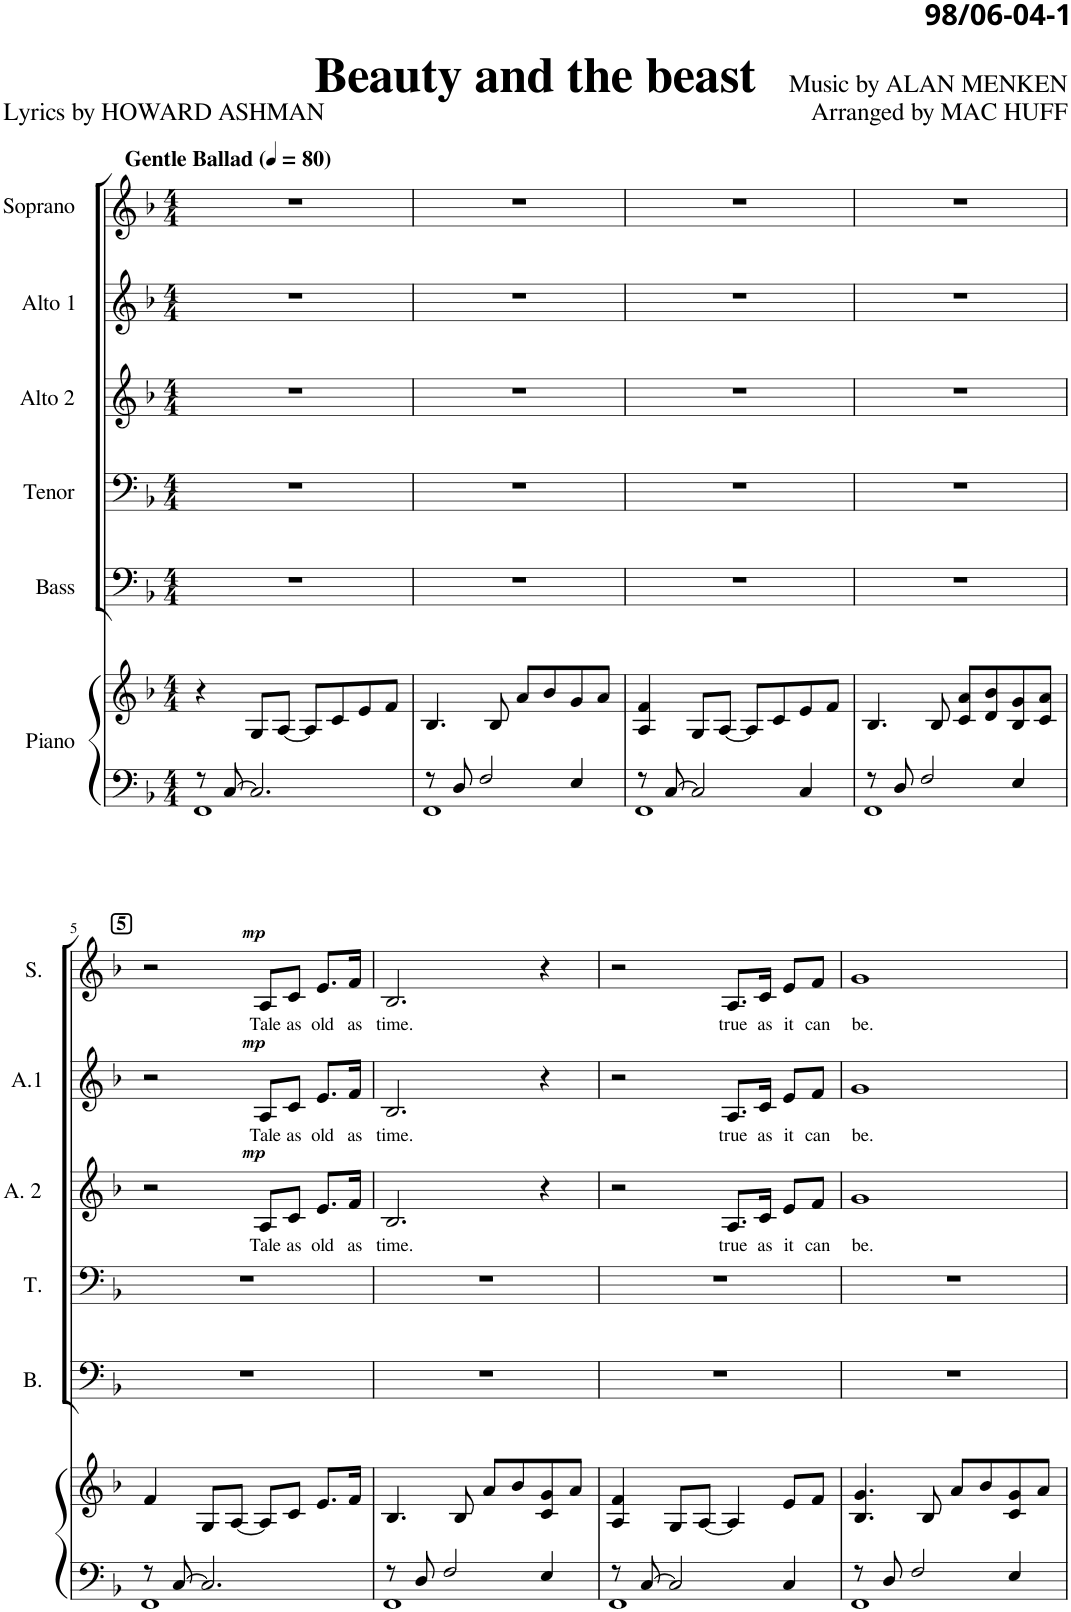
**kern	**kern	**kern	**kern	**kern	**text	**dynam	**kern	**text	**dynam	**kern	**text	**dynam
*part6	*part6	*part5	*part4	*part3	*part3	*part3	*part2	*part2	*part2	*part1	*part1	*part1
*staff7	*staff6	*staff5	*staff4	*staff3	*staff3	*staff3	*staff2	*staff2	*staff2	*staff1	*staff1	*staff1
*I"Piano	*	*I"Bass	*I"Tenor	*I"Alto 2	*	*	*I"Alto 1	*	*	*I"Soprano	*	*
*I'Pno	*	*I'B.	*I'T.	*I'A. 2	*	*	*I'A.1	*	*	*I'S.	*	*
*clefF4	*clefG2	*clefF4	*clefF4	*clefG2	*	*	*clefG2	*	*	*clefG2	*	*
*k[b-]	*k[b-]	*k[b-]	*k[b-]	*k[b-]	*	*	*k[b-]	*	*	*k[b-]	*	*
*M4/4	*M4/4	*M4/4	*M4/4	*M4/4	*	*	*M4/4	*	*	*M4/4	*	*
*MM80	*MM80	*MM80	*MM80	*MM80	*	*	*MM80	*	*	*MM80	*	*
=1	=1	=1	=1	=1	=1	=1	=1	=1	=1	=1	=1	=1
*^	*	*	*	*	*	*	*	*	*	*	*	*
!	!	!	!	!	!	!	!	!	!	!	!LO:TX:a:B:t=Gentle Ballad	!	!
8r	1FF	4r	1r	1r	1r	.	.	1r	.	.	1r	.	.
[8C/	.	.	.	.	.	.	.	.	.	.	.	.	.
2.C/]	.	8G/L	.	.	.	.	.	.	.	.	.	.	.
.	.	[8A/J	.	.	.	.	.	.	.	.	.	.	.
.	.	8A/L]	.	.	.	.	.	.	.	.	.	.	.
.	.	8c/	.	.	.	.	.	.	.	.	.	.	.
.	.	8e/	.	.	.	.	.	.	.	.	.	.	.
.	.	8f/J	.	.	.	.	.	.	.	.	.	.	.
=2	=2	=2	=2	=2	=2	=2	=2	=2	=2	=2	=2	=2	=2
8r	1FF	4.B-/	1r	1r	1r	.	.	1r	.	.	1r	.	.
8D/	.	.	.	.	.	.	.	.	.	.	.	.	.
2F/	.	.	.	.	.	.	.	.	.	.	.	.	.
.	.	8B-/	.	.	.	.	.	.	.	.	.	.	.
.	.	8a/L	.	.	.	.	.	.	.	.	.	.	.
.	.	8b-/	.	.	.	.	.	.	.	.	.	.	.
4E/	.	8g/	.	.	.	.	.	.	.	.	.	.	.
.	.	8a/J	.	.	.	.	.	.	.	.	.	.	.
=3	=3	=3	=3	=3	=3	=3	=3	=3	=3	=3	=3	=3	=3
8r	1FF	4A/ 4f/	1r	1r	1r	.	.	1r	.	.	1r	.	.
[8C/	.	.	.	.	.	.	.	.	.	.	.	.	.
2C/]	.	8G/L	.	.	.	.	.	.	.	.	.	.	.
.	.	[8A/J	.	.	.	.	.	.	.	.	.	.	.
.	.	8A/L]	.	.	.	.	.	.	.	.	.	.	.
.	.	8c/	.	.	.	.	.	.	.	.	.	.	.
4C/	.	8e/	.	.	.	.	.	.	.	.	.	.	.
.	.	8f/J	.	.	.	.	.	.	.	.	.	.	.
=4	=4	=4	=4	=4	=4	=4	=4	=4	=4	=4	=4	=4	=4
8r	1FF	4.B-/	1r	1r	1r	.	.	1r	.	.	1r	.	.
8D/	.	.	.	.	.	.	.	.	.	.	.	.	.
2F/	.	.	.	.	.	.	.	.	.	.	.	.	.
.	.	8B-/	.	.	.	.	.	.	.	.	.	.	.
.	.	8c/ 8a/L	.	.	.	.	.	.	.	.	.	.	.
.	.	8d/ 8b-/	.	.	.	.	.	.	.	.	.	.	.
4E/	.	8B-/ 8g/	.	.	.	.	.	.	.	.	.	.	.
.	.	8c/ 8a/J	.	.	.	.	.	.	.	.	.	.	.
!!LO:LB:g=z
!!LO:REH:place=s1:a:B:cj:fs=11:t=5
=5	=5	=5	=5	=5	=5	=5	=5	=5	=5	=5	=5	=5	=5
8r	1FF	4f/	1r	1r	2r	.	.	2r	.	.	2r	.	.
[8C/	.	.	.	.	.	.	.	.	.	.	.	.	.
2.C/]	.	8G/L	.	.	.	.	.	.	.	.	.	.	.
.	.	[8A/J	.	.	.	.	.	.	.	.	.	.	.
!	!	!	!	!	!	!LO:LY:b	!LO:DY:a	!	!LO:LY:b	!LO:DY:a	!	!LO:LY:b	!LO:DY:a
.	.	8A/L]	.	.	8A/L	Tale	mp	8A/L	Tale	mp	8A/L	Tale	mp
!	!	!	!	!	!	!LO:LY:b	!	!	!LO:LY:b	!	!	!LO:LY:b	!
.	.	8c/J	.	.	8c/J	as	.	8c/J	as	.	8c/J	as	.
!	!	!	!	!	!	!LO:LY:b	!	!	!LO:LY:b	!	!	!LO:LY:b	!
.	.	8.e/L	.	.	8.e/L	old	.	8.e/L	old	.	8.e/L	old	.
!	!	!	!	!	!	!LO:LY:b	!	!	!LO:LY:b	!	!	!LO:LY:b	!
.	.	16f/Jk	.	.	16f/Jk	as	.	16f/Jk	as	.	16f/Jk	as	.
=6	=6	=6	=6	=6	=6	=6	=6	=6	=6	=6	=6	=6	=6
!	!	!	!	!	!	!LO:LY:b	!	!	!LO:LY:b	!	!	!LO:LY:b	!
8r	1FF	4.B-/	1r	1r	2.B-/	time.	.	2.B-/	time.	.	2.B-/	time.	.
8D/	.	.	.	.	.	.	.	.	.	.	.	.	.
2F/	.	.	.	.	.	.	.	.	.	.	.	.	.
.	.	8B-/	.	.	.	.	.	.	.	.	.	.	.
.	.	8a/L	.	.	.	.	.	.	.	.	.	.	.
.	.	8b-/	.	.	.	.	.	.	.	.	.	.	.
4E/	.	8c/ 8g/	.	.	4r	.	.	4r	.	.	4r	.	.
.	.	8a/J	.	.	.	.	.	.	.	.	.	.	.
=7	=7	=7	=7	=7	=7	=7	=7	=7	=7	=7	=7	=7	=7
8r	1FF	4A/ 4f/	1r	1r	2r	.	.	2r	.	.	2r	.	.
[8C/	.	.	.	.	.	.	.	.	.	.	.	.	.
2C/]	.	8G/L	.	.	.	.	.	.	.	.	.	.	.
.	.	[8A/J	.	.	.	.	.	.	.	.	.	.	.
!	!	!	!	!	!	!LO:LY:b	!	!	!LO:LY:b	!	!	!LO:LY:b	!
.	.	4A/]	.	.	8.A/L	true	.	8.A/L	true	.	8.A/L	true	.
!	!	!	!	!	!	!LO:LY:b	!	!	!LO:LY:b	!	!	!LO:LY:b	!
.	.	.	.	.	16c/Jk	as	.	16c/Jk	as	.	16c/Jk	as	.
!	!	!	!	!	!	!LO:LY:b	!	!	!LO:LY:b	!	!	!LO:LY:b	!
4C/	.	8e/L	.	.	8e/L	it	.	8e/L	it	.	8e/L	it	.
!	!	!	!	!	!	!LO:LY:b	!	!	!LO:LY:b	!	!	!LO:LY:b	!
.	.	8f/J	.	.	8f/J	can	.	8f/J	can	.	8f/J	can	.
=8	=8	=8	=8	=8	=8	=8	=8	=8	=8	=8	=8	=8	=8
!	!	!	!	!	!	!LO:LY:b	!	!	!LO:LY:b	!	!	!LO:LY:b	!
8r	1FF	4.B-/ 4.g/	1r	1r	1g	be.	.	1g	be.	.	1g	be.	.
8D/	.	.	.	.	.	.	.	.	.	.	.	.	.
2F/	.	.	.	.	.	.	.	.	.	.	.	.	.
.	.	8B-/	.	.	.	.	.	.	.	.	.	.	.
.	.	8a/L	.	.	.	.	.	.	.	.	.	.	.
.	.	8b-/	.	.	.	.	.	.	.	.	.	.	.
4E/	.	8c/ 8g/	.	.	.	.	.	.	.	.	.	.	.
.	.	8a/J	.	.	.	.	.	.	.	.	.	.	.
*v	*v	*	*	*	*	*	*	*	*	*	*	*	*
=	=	=	=	=	=	=	=	=	=	=	=	=
*-	*-	*-	*-	*-	*-	*-	*-	*-	*-	*-	*-	*-
